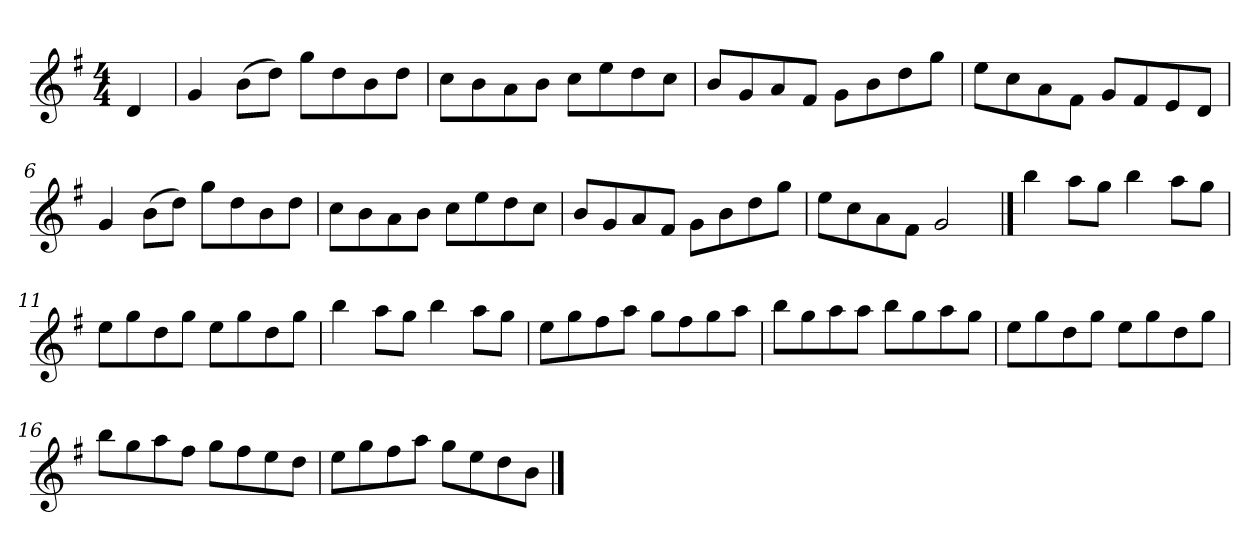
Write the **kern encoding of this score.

**kern
*part1
*staff1
*clefG2
*k[f#]
*G:
*M4/4
=1
4d/
=2
4g/
(>8b\L
8dd\J)
8gg\L
8dd\
8b\
8dd\J
=3
8cc\L
8b\
8a\
8b\J
8cc\L
8ee\
8dd\
8cc\J
=4
8b/L
8g/
8a/
8f#/J
8g\L
8b\
8dd\
8gg\J
=5
8ee\L
8cc\
8a\
8f#\J
8g/L
8f#/
8e/
8d/J
=6
4g/
(>8b\L
8dd\J)
8gg\L
8dd\
8b\
8dd\J
!!LO:LB:g=z
=7
8cc\L
8b\
8a\
8b\J
8cc\L
8ee\
8dd\
8cc\J
=8
8b/L
8g/
8a/
8f#/J
8g\L
8b\
8dd\
8gg\J
=9
8ee\L
8cc\
8a\
8f#\J
2g/
==10
4bb\
8aa\L
8gg\J
4bb\
8aa\L
8gg\J
=11
8ee\L
8gg\
8dd\
8gg\J
8ee\L
8gg\
8dd\
8gg\J
=12
4bb\
8aa\L
8gg\J
4bb\
8aa\L
8gg\J
!!LO:LB:g=z
=13
8ee\L
8gg\
8ff#\
8aa\J
8gg\L
8ff#\
8gg\
8aa\J
=14
8bb\L
8gg\
8aa\
8aa\J
8bb\L
8gg\
8aa\
8gg\J
=15
8ee\L
8gg\
8dd\
8gg\J
8ee\L
8gg\
8dd\
8gg\J
=16
8bb\L
8gg\
8aa\
8ff#\J
8gg\L
8ff#\
8ee\
8dd\J
=17
8ee\L
8gg\
8ff#\
8aa\J
8gg\L
8ee\
8dd\
8b\J
==
*-
